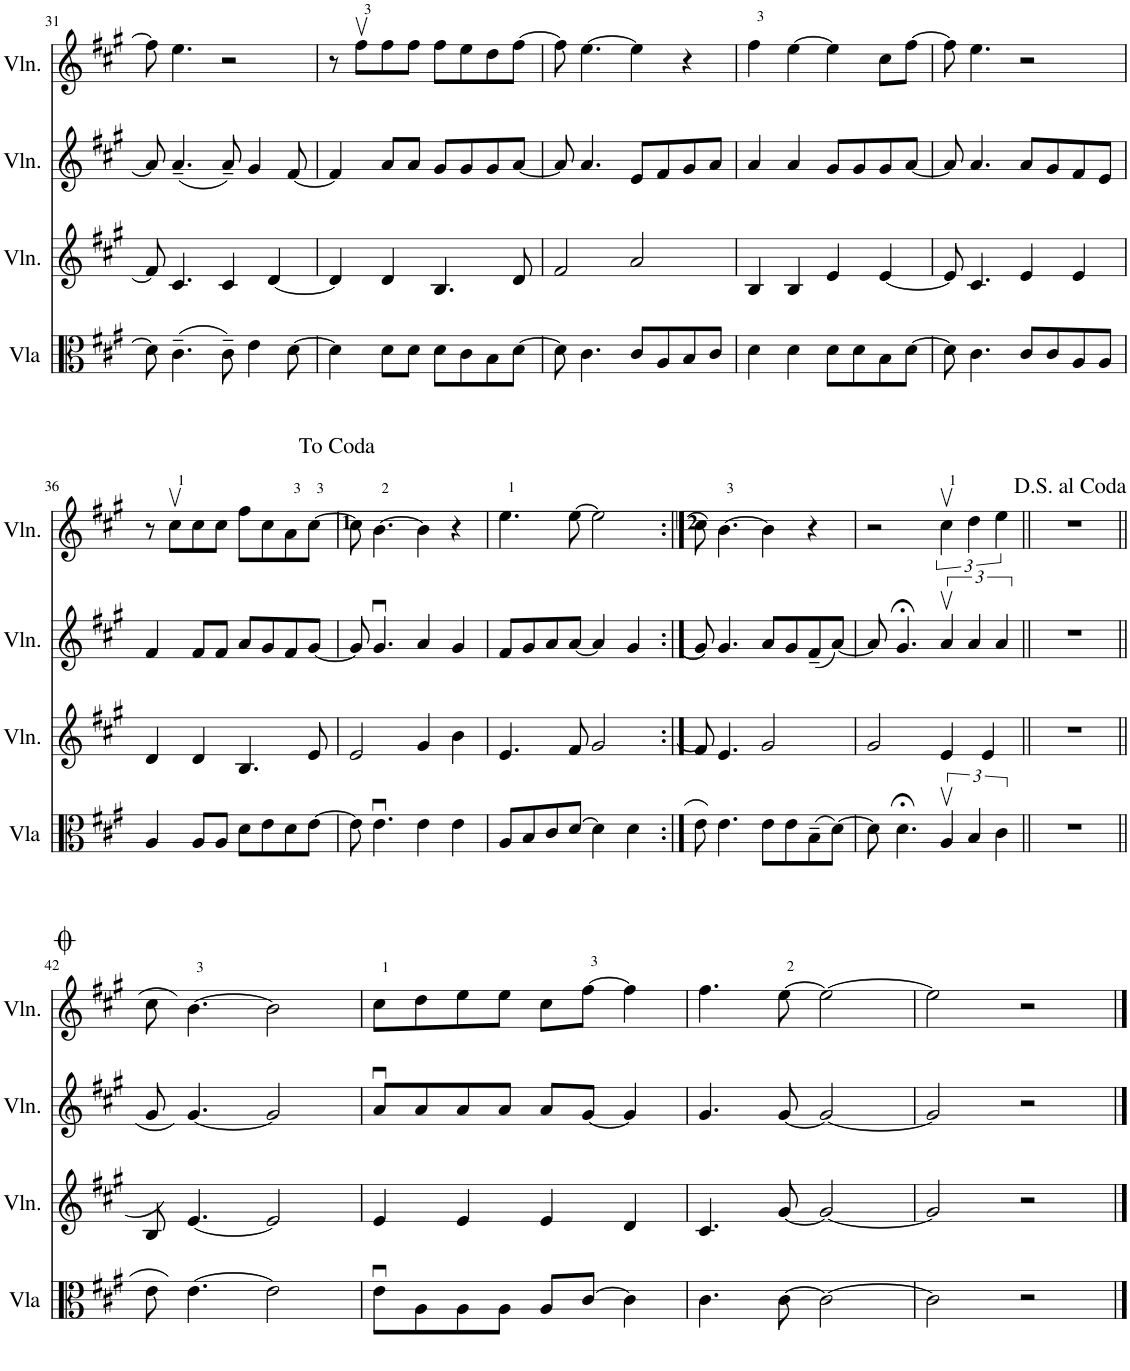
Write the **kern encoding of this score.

**kern	**kern	**kern	**kern
*part4	*part3	*part2	*part1
*staff4	*staff3	*staff2	*staff1
*I"Viola	*I"Violino	*I"Violino	*I"Violino
*I'Vla	*I'Vln.	*I'Vln.	*I'Vln.
!!LO:PB:g=z
*clefC3	*clefG2	*clefG2	*clefG2
*k[f#c#g#]	*k[f#c#g#]	*k[f#c#g#]	*k[f#c#g#]
*M4/4	*M4/4	*M4/4	*M4/4
*met(c)	*met(c)	*met(c)	*met(c)
=31	=31	=31	=31
8d\]	8f#/]	8a/]	8ff#\]
(4.c#~\	4.c#/	(4.a~/	4.ee\
8c#~\)	4c#/	8a~/)	2r
4e\	.	4g#/	.
.	[4d/	.	.
[8d\	.	[8f#/	.
=32	=32	=32	=32
4d\]	4d/]	4f#/]	8r
.	.	.	8ff#v\L
8d\L	4d/	8a/L	8ff#\
8d\J	.	8a/J	8ff#\J
8d\L	4.B/	8g#/L	8ff#\L
8c#\	.	8g#/	8ee\
8B\	.	8g#/	8dd\
[8d\J	8d/	[8a/J	[8ff#\J
=33	=33	=33	=33
8d\]	2f#/	8a/]	8ff#\]
4.c#\	.	4.a/	[4.ee\
8c#/L	2a/	8e/L	4ee\]
8A/	.	8f#/	.
8B/	.	8g#/	4r
8c#/J	.	8a/J	.
=34	=34	=34	=34
4d\	4B/	4a/	4ff#\
4d\	4B/	4a/	[4ee\
8d\L	4e/	8g#/L	4ee\]
8d\	.	8g#/	.
8B\	[4e/	8g#/	8cc#\L
[8d\J	.	[8a/J	[8ff#\J
=35	=35	=35	=35
8d\]	8e/]	8a/]	8ff#\]
4.c#\	4.c#/	4.a/	4.ee\
8c#/L	4e/	8a/L	2r
8c#/	.	8g#/	.
8A/	4e/	8f#/	.
8A/J	.	8e/J	.
!!LO:LB:g=z
=36	=36	=36	=36
4A/	4d/	4f#/	8r
.	.	.	8cc#v\L
8A/L	4d/	8f#/L	8cc#\
8A/J	.	8f#/J	8cc#\J
8d\L	4.B/	8a/L	8ff#\L
8e\	.	8g#/	8cc#\
8d\	.	8f#/	8a\
[8e\J	8e/	[8g#/J	[8cc#\J
=37	=37	=37	=37
8e\]	2e/	8g#/]	8cc#\]
4.eu\	.	4.g#u/	[4.b\
4e\	4g#/	4a/	4b\]
4e\	4b\	4g#/	4r
=38	=38	=38	=38
8A/L	4.e/	8f#/L	4.ee\
8B/	.	8g#/	.
8c#/	.	8a/	.
[8d/J	8f#/	[8a/J	[8ee\
4d\]	2g#/	4a/]	2ee\]
4d\	.	4g#/	.
=39:|!	=39:|!	=39:|!	=39:|!
(8e\	(8f#/	(8g#/	(8cc#\
4.e\)	4.e/)	4.g#/)	[4.b\)
8e\L	2g#/	8a/L	4b\]
8e\	.	8g#/	.
(8B~\	.	(8f#~/	4r
[8d\J)	.	[8a/J)	.
=40	=40	=40	=40
8d\]	2g#/	8a/]	2r
4.d;<\	.	4.g#;</	.
6Av/	4e/	6av/	6cc#v\
6B/	.	6a/	6dd\
.	4e/	.	.
6c#\	.	6a/	6ee\
=41||	=41||	=41||	=41||
1r	1r	1r	1r
!!LO:LB:g=z
=42||	=42||	=42||	=42||
(8e\	(8B/	(8g#/	(8cc#\
[4.e\)	[4.e/)	[4.g#/)	[4.b\)
2e\]	2e/]	2g#/]	2b\]
=43	=43	=43	=43
8eu\L	4e/	8au/L	8cc#\L
8A\	.	8a/	8dd\
8A\	4e/	8a/	8ee\
8A\J	.	8a/J	8ee\J
8A/L	4e/	8a/L	8cc#\L
[8c#/J	.	[8g#/J	[8ff#\J
4c#\]	4d/	4g#/]	4ff#\]
=44	=44	=44	=44
4.c#\	4.c#/	4.g#/	4.ff#\
[8c#\	[8g#/	[8g#/	[8ee\
2c#\_	2g#/_	2g#/_	2ee\_
=45	=45	=45	=45
2c#\]	2g#/]	2g#/]	2ee\]
2r	2r	2r	2r
==	==	==	==
*-	*-	*-	*-
